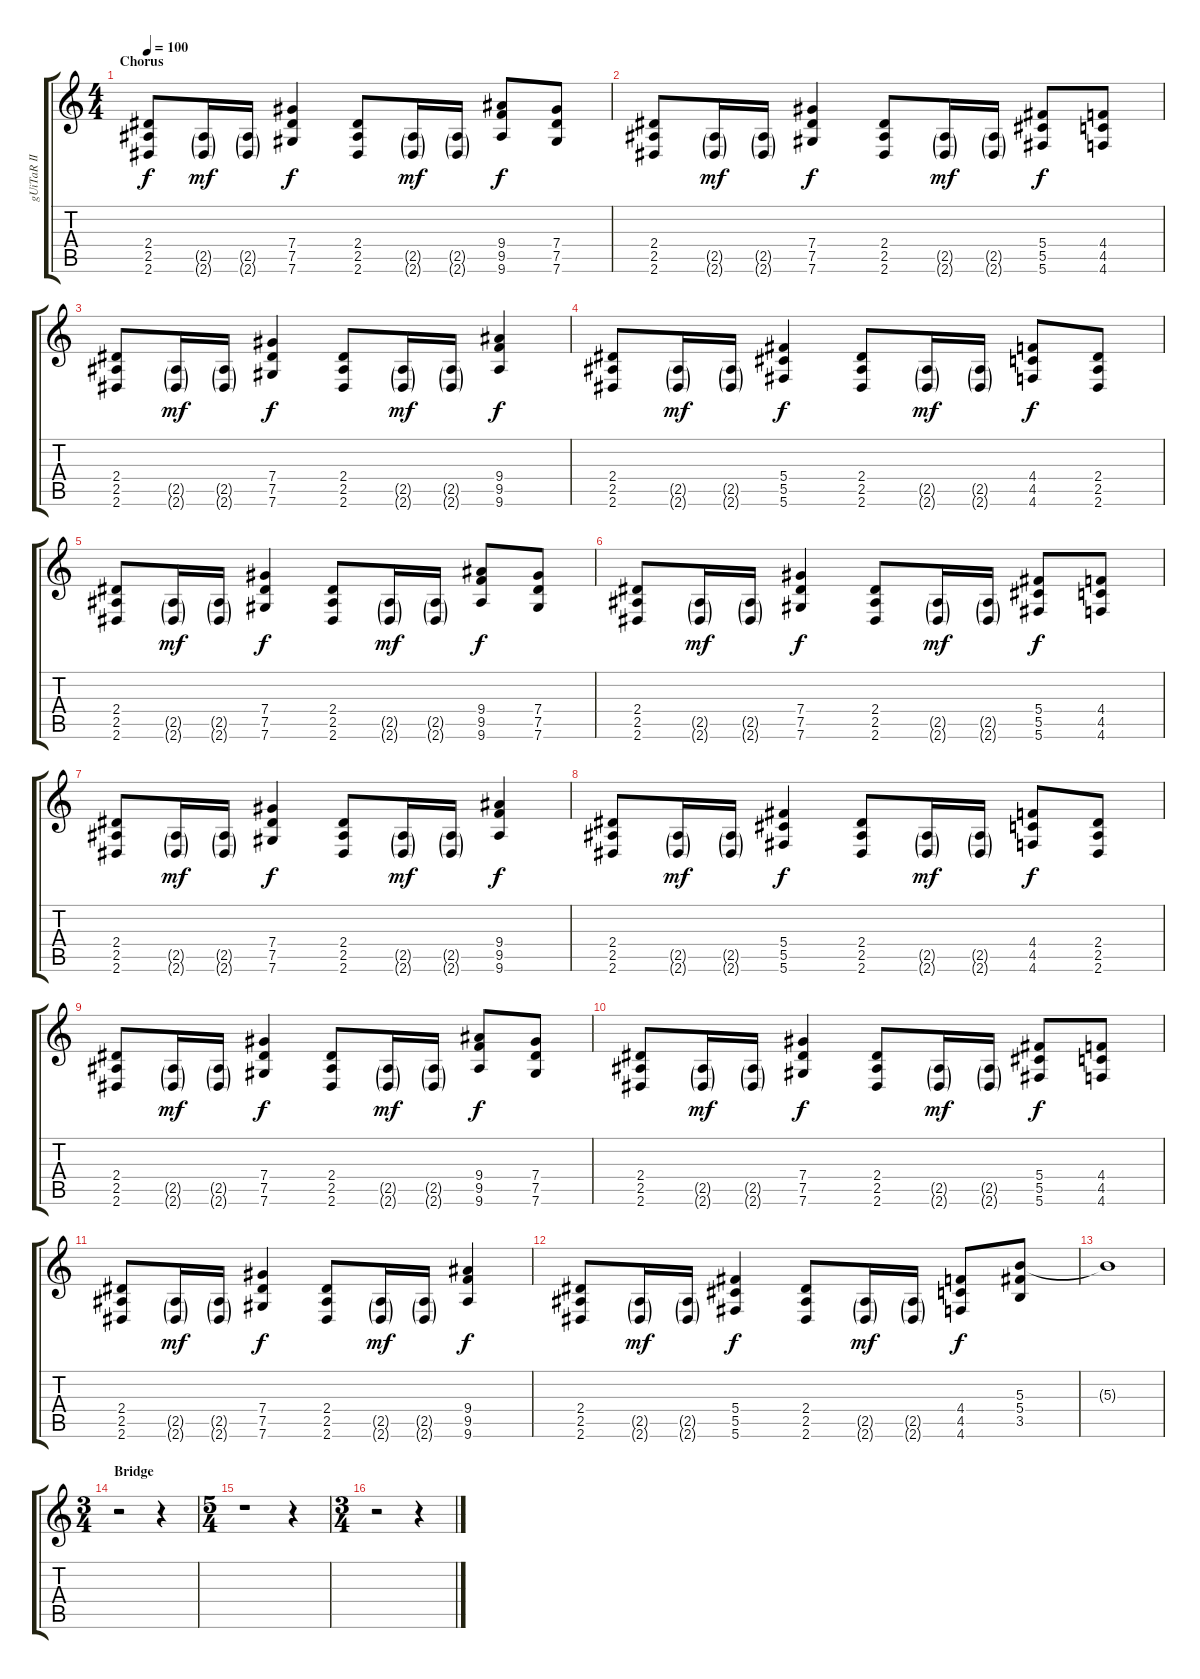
\track ("gUiTaR II" "gUiTaR II") {instrument overdrivenguitar}
\staff {score tabs}
\tuning (Eb4 Bb3 Gb3 Db3 Ab2 Db2) {hide}
\ts (4 4)
\section ("" "Chorus")
\tempo 100
\clef g2
\ks c
(2.4 2.5 2.6).8{dy f} (2.5{g} 2.6{g}).16{dy mf} (2.5{g} 2.6{g}).16 (7.4 7.5 7.6).4{dy f} (2.4 2.5 2.6).8 (2.5{g} 2.6{g}).16{dy mf} (2.5{g} 2.6{g}).16 (9.4 9.5 9.6).8{dy f} (7.4 7.5 7.6).8 |
(2.4 2.5 2.6).8 (2.5{g} 2.6{g}).16{dy mf} (2.5{g} 2.6{g}).16 (7.4 7.5 7.6).4{dy f} (2.4 2.5 2.6).8 (2.5{g} 2.6{g}).16{dy mf} (2.5{g} 2.6{g}).16 (5.4 5.5 5.6).8{dy f} (4.4 4.5 4.6).8 |
(2.4 2.5 2.6).8 (2.5{g} 2.6{g}).16{dy mf} (2.5{g} 2.6{g}).16 (7.4 7.5 7.6).4{dy f} (2.4 2.5 2.6).8 (2.5{g} 2.6{g}).16{dy mf} (2.5{g} 2.6{g}).16 (9.4 9.5 9.6).4{dy f} |
(2.4 2.5 2.6).8 (2.5{g} 2.6{g}).16{dy mf} (2.5{g} 2.6{g}).16 (5.4 5.5 5.6).4{dy f} (2.4 2.5 2.6).8 (2.5{g} 2.6{g}).16{dy mf} (2.5{g} 2.6{g}).16 (4.4 4.5 4.6).8{dy f} (2.4 2.5 2.6).8 |
(2.4 2.5 2.6).8 (2.5{g} 2.6{g}).16{dy mf} (2.5{g} 2.6{g}).16 (7.4 7.5 7.6).4{dy f} (2.4 2.5 2.6).8 (2.5{g} 2.6{g}).16{dy mf} (2.5{g} 2.6{g}).16 (9.4 9.5 9.6).8{dy f} (7.4 7.5 7.6).8 |
(2.4 2.5 2.6).8 (2.5{g} 2.6{g}).16{dy mf} (2.5{g} 2.6{g}).16 (7.4 7.5 7.6).4{dy f} (2.4 2.5 2.6).8 (2.5{g} 2.6{g}).16{dy mf} (2.5{g} 2.6{g}).16 (5.4 5.5 5.6).8{dy f} (4.4 4.5 4.6).8 |
(2.4 2.5 2.6).8 (2.5{g} 2.6{g}).16{dy mf} (2.5{g} 2.6{g}).16 (7.4 7.5 7.6).4{dy f} (2.4 2.5 2.6).8 (2.5{g} 2.6{g}).16{dy mf} (2.5{g} 2.6{g}).16 (9.4 9.5 9.6).4{dy f} |
(2.4 2.5 2.6).8 (2.5{g} 2.6{g}).16{dy mf} (2.5{g} 2.6{g}).16 (5.4 5.5 5.6).4{dy f} (2.4 2.5 2.6).8 (2.5{g} 2.6{g}).16{dy mf} (2.5{g} 2.6{g}).16 (4.4 4.5 4.6).8{dy f} (2.4 2.5 2.6).8 |
(2.4 2.5 2.6).8 (2.5{g} 2.6{g}).16{dy mf} (2.5{g} 2.6{g}).16 (7.4 7.5 7.6).4{dy f} (2.4 2.5 2.6).8 (2.5{g} 2.6{g}).16{dy mf} (2.5{g} 2.6{g}).16 (9.4 9.5 9.6).8{dy f} (7.4 7.5 7.6).8 |
(2.4 2.5 2.6).8 (2.5{g} 2.6{g}).16{dy mf} (2.5{g} 2.6{g}).16 (7.4 7.5 7.6).4{dy f} (2.4 2.5 2.6).8 (2.5{g} 2.6{g}).16{dy mf} (2.5{g} 2.6{g}).16 (5.4 5.5 5.6).8{dy f} (4.4 4.5 4.6).8 |
(2.4 2.5 2.6).8 (2.5{g} 2.6{g}).16{dy mf} (2.5{g} 2.6{g}).16 (7.4 7.5 7.6).4{dy f} (2.4 2.5 2.6).8 (2.5{g} 2.6{g}).16{dy mf} (2.5{g} 2.6{g}).16 (9.4 9.5 9.6).4{dy f} |
(2.4 2.5 2.6).8 (2.5{g} 2.6{g}).16{dy mf} (2.5{g} 2.6{g}).16 (5.4 5.5 5.6).4{dy f} (2.4 2.5 2.6).8 (2.5{g} 2.6{g}).16{dy mf} (2.5{g} 2.6{g}).16 (4.4 4.5 4.6).8{dy f} (5.3 5.4 3.5).8 |
5.3{t}.1 |
\ts (3 4)
\section ("" "Bridge")
r.2 r.4 |
\ts (5 4)
r.1 r.4 |
\ts (3 4)
r.2 r.4
